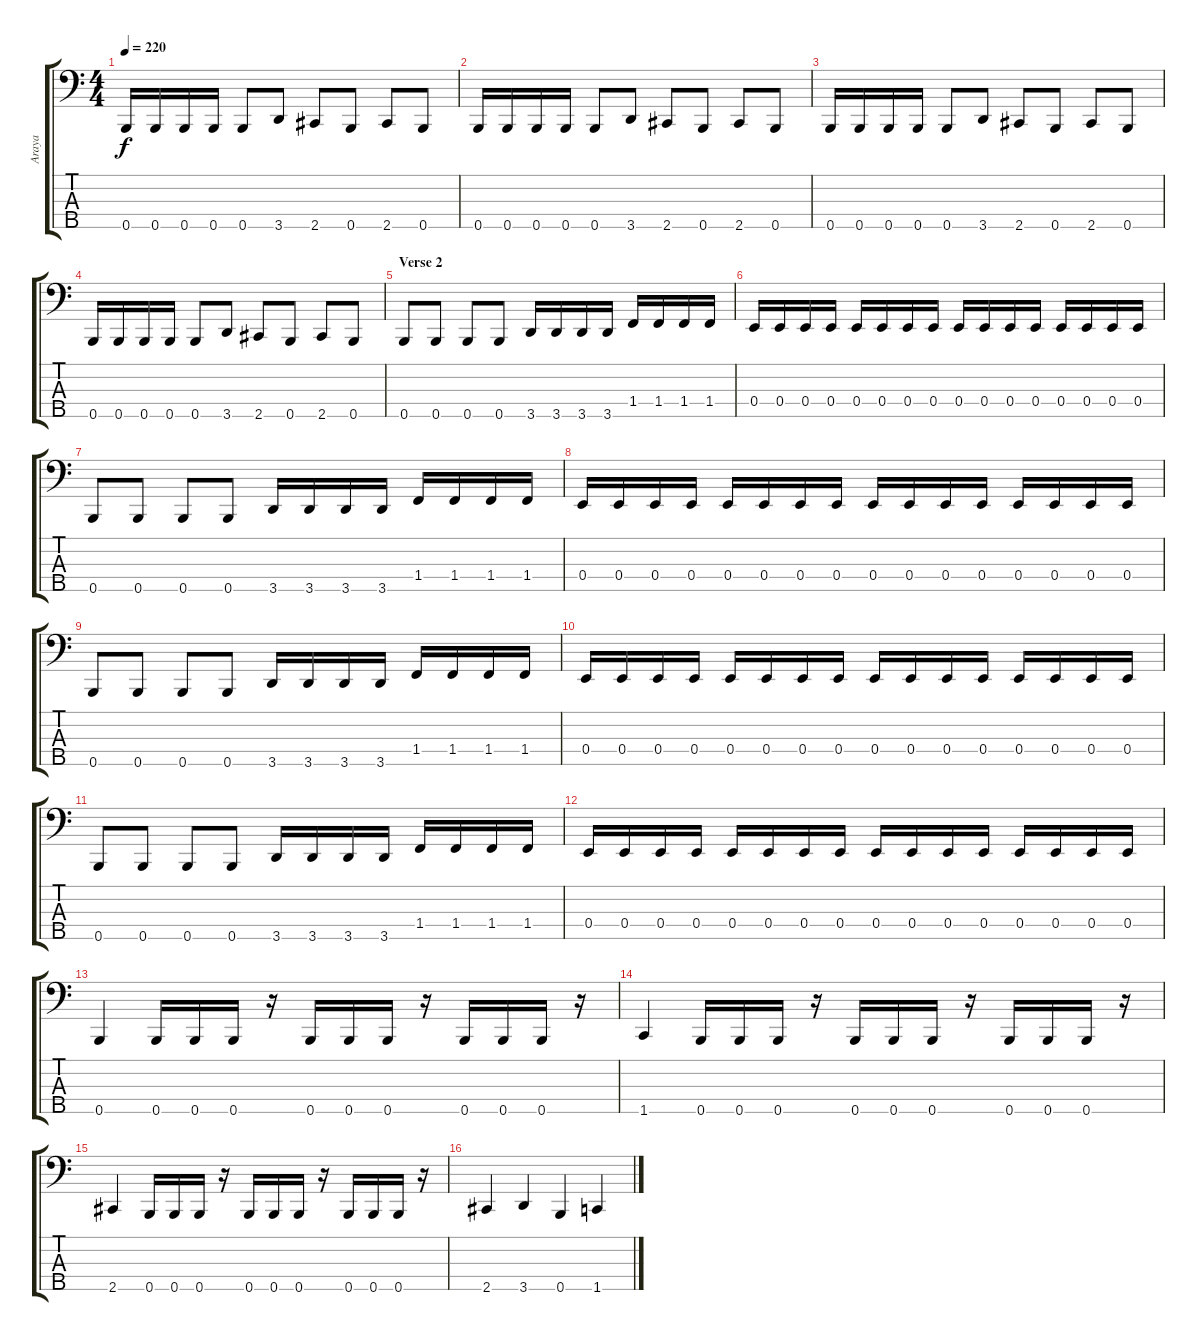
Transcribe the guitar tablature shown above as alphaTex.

\track ("Araya" "Araya") {instrument electricbasspick}
\staff {score tabs}
\tuning (Gb2 D2 A1 E1 B0) {hide}
\ts (4 4)
\tempo 220
\clef f4
\ks c
0.5.16{dy f} 0.5.16 0.5.16 0.5.16 0.5.8 3.5.8 2.5.8 0.5.8 2.5.8 0.5.8 |
0.5.16 0.5.16 0.5.16 0.5.16 0.5.8 3.5.8 2.5.8 0.5.8 2.5.8 0.5.8 |
0.5.16 0.5.16 0.5.16 0.5.16 0.5.8 3.5.8 2.5.8 0.5.8 2.5.8 0.5.8 |
0.5.16 0.5.16 0.5.16 0.5.16 0.5.8 3.5.8 2.5.8 0.5.8 2.5.8 0.5.8 |
\section ("" "Verse 2")
0.5.8 0.5.8 0.5.8 0.5.8 3.5.16 3.5.16 3.5.16 3.5.16 1.4.16 1.4.16 1.4.16 1.4.16 |
0.4.16 0.4.16 0.4.16 0.4.16 0.4.16 0.4.16 0.4.16 0.4.16 0.4.16 0.4.16 0.4.16 0.4.16 0.4.16 0.4.16 0.4.16 0.4.16 |
0.5.8 0.5.8 0.5.8 0.5.8 3.5.16 3.5.16 3.5.16 3.5.16 1.4.16 1.4.16 1.4.16 1.4.16 |
0.4.16 0.4.16 0.4.16 0.4.16 0.4.16 0.4.16 0.4.16 0.4.16 0.4.16 0.4.16 0.4.16 0.4.16 0.4.16 0.4.16 0.4.16 0.4.16 |
0.5.8 0.5.8 0.5.8 0.5.8 3.5.16 3.5.16 3.5.16 3.5.16 1.4.16 1.4.16 1.4.16 1.4.16 |
0.4.16 0.4.16 0.4.16 0.4.16 0.4.16 0.4.16 0.4.16 0.4.16 0.4.16 0.4.16 0.4.16 0.4.16 0.4.16 0.4.16 0.4.16 0.4.16 |
0.5.8 0.5.8 0.5.8 0.5.8 3.5.16 3.5.16 3.5.16 3.5.16 1.4.16 1.4.16 1.4.16 1.4.16 |
0.4.16 0.4.16 0.4.16 0.4.16 0.4.16 0.4.16 0.4.16 0.4.16 0.4.16 0.4.16 0.4.16 0.4.16 0.4.16 0.4.16 0.4.16 0.4.16 |
0.5.4 0.5.16 0.5.16 0.5.16 r.16 0.5.16 0.5.16 0.5.16 r.16 0.5.16 0.5.16 0.5.16 r.16 |
1.5.4 0.5.16 0.5.16 0.5.16 r.16 0.5.16 0.5.16 0.5.16 r.16 0.5.16 0.5.16 0.5.16 r.16 |
2.5.4 0.5.16 0.5.16 0.5.16 r.16 0.5.16 0.5.16 0.5.16 r.16 0.5.16 0.5.16 0.5.16 r.16 |
2.5.4 3.5.4 0.5.4 1.5.4
